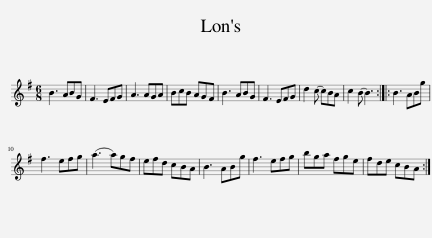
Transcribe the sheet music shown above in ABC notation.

X:1
L:1/8
M:6/8
I:linebreak $
K:Emin
V:1 treble
V:1
 B3 ABG | F3 EFG | A3 AGA | BcB AGF | B3 ABG | %5
 F3 EFG | d2 (c c)BA | c2 (B B3) :: B3 ABg |$ f3 efg | %10
 (a3 a)gf | efd cBA | B3 ABg | f3 efg | bga fge | %15
 fde cBA :| %16
